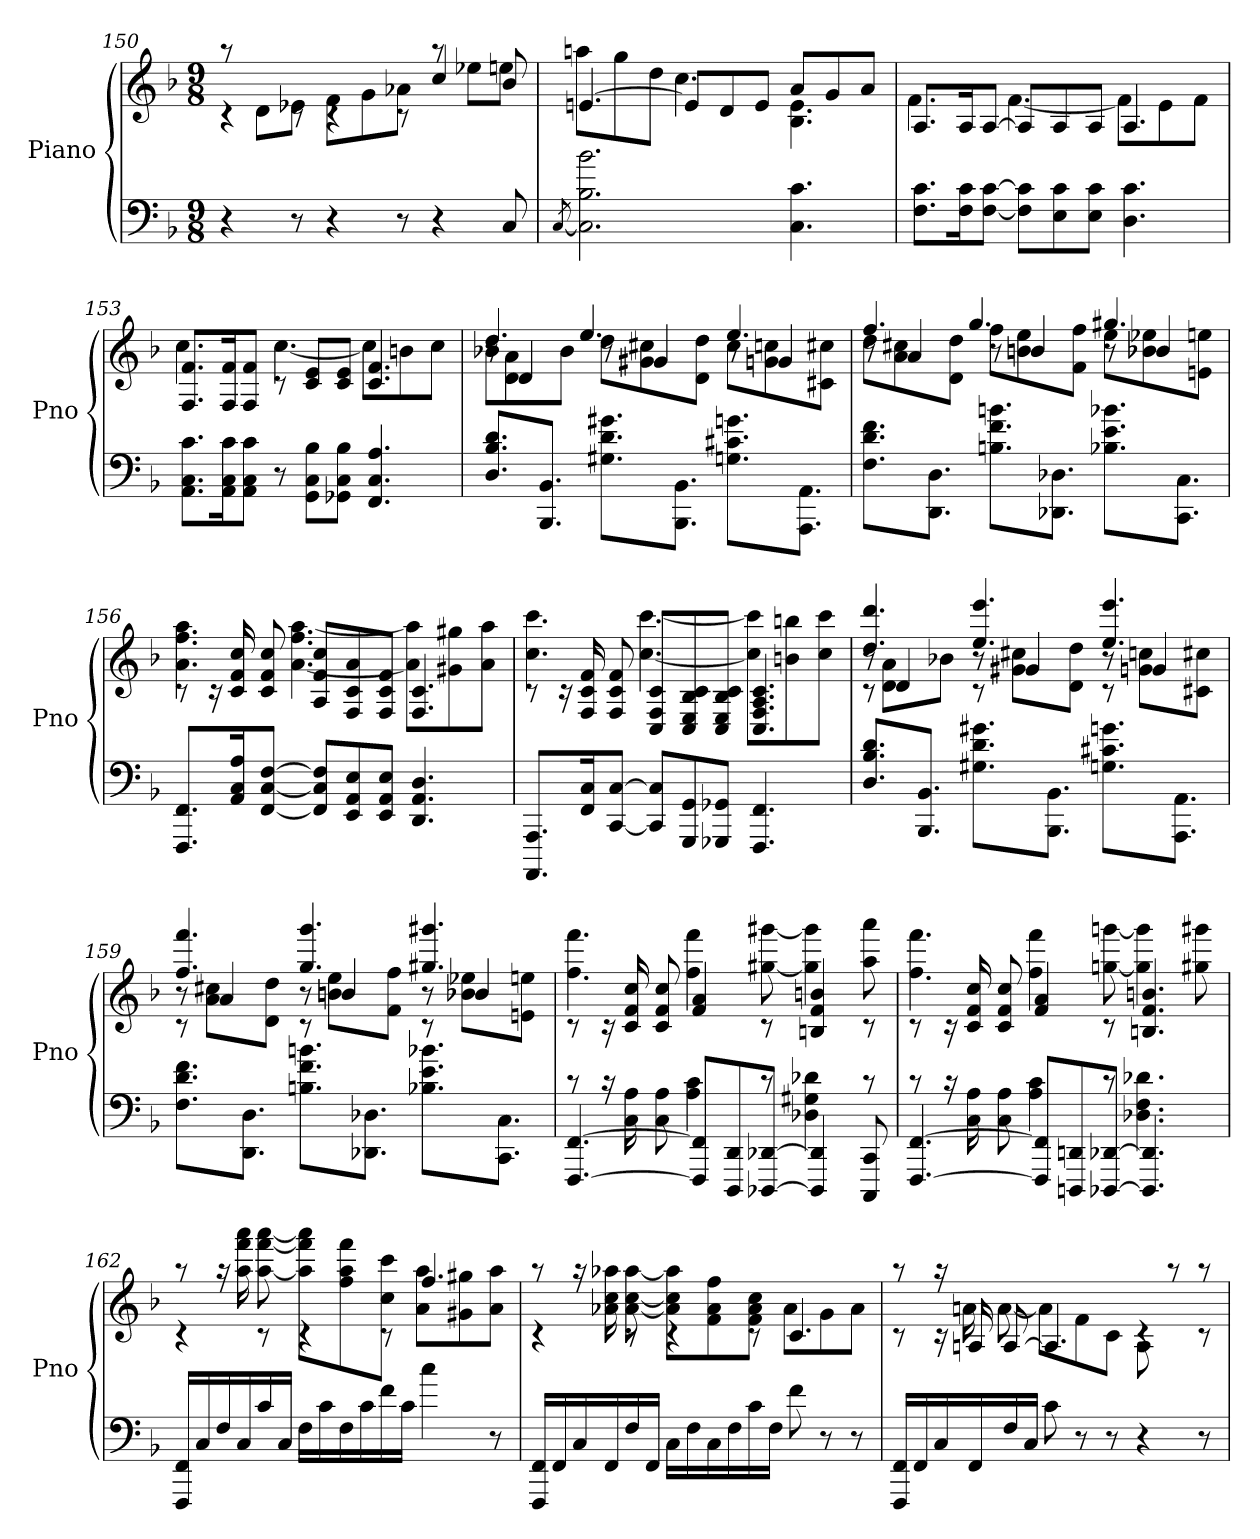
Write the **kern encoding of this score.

**kern	**kern
*part1	*part1
*staff2	*staff1
*I"Piano	*
*I'Pno	*
*clefF4	*clefG2
*k[b-]	*k[b-]
*M9/8	*M9/8
=150	=150
*	*^
4r	4rc	8raa
.	.	8dL
8r	8rc	8e-XJ
4r	4rc	8fL
.	.	8g
8r	8rc	8a-XJ
4r	4cc	8raa
.	.	8ee-XL
8C	8b-	8eenJ
=151	=151	=151
[8qC	.	.
2.C] 2.B- 2.b-	[4.en	8aanL
.	.	8gg
.	.	8ddJ
.	8eL]	4.cc
.	8d	.
.	8eJ	.
4.C 4.c	8aL	4.B- 4.e
.	8g	.
.	8aJ	.
=152	=152	=152
8.F 8.cL	8.AL	4.f
16F 16cK	16AK	.
[8F [8cJ	[8AJ	.
8F] 8c]L	8AL]	[4.f
8E 8c	8A	.
8E 8cJ	8AJ	.
4.D 4.c	4.A	8fL]
.	.	8e
.	.	8fJ
=153	=153	=153
8.AA 8.C 8.cL	8.F 8.fL	4.cc
16AA 16C 16cK	16F 16fK	.
8AA 8C 8cJ	8F 8fJ	.
8r	8rc	[4.cc
8GG 8C 8B-L	8c 8eL	.
8GG-X 8C 8B-J	8c 8eJ	.
4.FF 4.C 4.A	4.c 4.f	8ccL]
.	.	8bn
.	.	8ccJ
=154	=154	=154
*	*	*^
8.D 8.B- 8.dL	8r	8b-XL	4.dd
.	4d	8d 8a	.
8.BBB- 8.BB-J	.	.	.
.	.	8b-J	.
8.G#X 8.d 8.g#XL	8r	8ddL	4.ee
.	4g#X	8g#X 8cc#X	.
8.BBB- 8.BB-J	.	.	.
.	.	8d 8ddJ	.
8.Gn 8.c#X 8.gnL	8r	8cc#L	4.ee
.	4gn	8gn 8ccn	.
8.AAA 8.AAJ	.	.	.
.	.	8c#X 8cc#XJ	.
=155	=155	=155	=155
8.F 8.d 8.fL	8r	8ddL	4.ff
.	4a	8a 8cc#X	.
8.DD 8.DJ	.	.	.
.	.	8d 8ddJ	.
8.Bn 8.f 8.bnL	8r	8ffL	4.gg
.	4bn	8bn 8ee	.
8.DD-X 8.D-XJ	.	.	.
.	.	8f 8ffJ	.
8.B-X 8.e 8.b-XL	8r	8eeL	4.gg#X
.	4b-X	8b-X 8ee-X	.
8.CC 8.CJ	.	.	.
.	.	8en 8eenJ	.
*	*	*v	*v
=156	=156	=156
8.FFF 8.FFL	8rc	4.a 4.ff 4.aa
.	16rc	.
16AA 16C 16AK	16c 16f 16cc	.
[8FF [8C [8FJ	8c 8f 8cc	.
8FF] 8C] 8F]L	8A 8f 8ccL	[4.a 4.ff [4.aa
8EE 8AA 8E	8F 8c 8a	.
8EE 8AA 8EJ	8F 8c 8fJ	.
4.DD 4.AA 4.D	4.F 4.c	8a] 8aa]L
.	.	8g#X 8gg#X
.	.	8a 8aaJ
=157	=157	=157
8.AAAA 8.AAAL	8rc	4.cc 4.ccc
.	16rc	.
16FF 16CK	16F 16c 16f	.
[8CC [8CJ	8F 8c 8f	.
8CC] 8C]L	8C 8F 8cL	[4.cc [4.ccc
8GGG 8GG	8C 8E 8B- 8c	.
8GGG-X 8GG-XJ	8C 8E 8B- 8cJ	.
4.FFF 4.FF	4.C 4.F 4.A 4.c	8cc] 8ccc]L
.	.	8bn 8bbn
.	.	8cc 8cccJ
=158	=158	=158
*	*	*^
8.D 8.B- 8.dL	8r	8rc	4.dd 4.ddd
.	4d	8d 8aL	.
8.BBB- 8.BB-J	.	.	.
.	.	8b-XJ	.
8.G#X 8.d 8.g#XL	8r	8rc	4.ee 4.eee
.	4g#X	8g#X 8cc#XL	.
8.BBB- 8.BB-J	.	.	.
.	.	8d 8ddJ	.
8.Gn 8.c#X 8.gnL	8r	8rc	4.ee 4.eee
.	4gn	8gn 8ccnL	.
8.AAA 8.AAJ	.	.	.
.	.	8c#X 8cc#XJ	.
=159	=159	=159	=159
8.F 8.d 8.fL	8r	8rc	4.ff 4.fff
.	4a	8a 8cc#XL	.
8.DD 8.DJ	.	.	.
.	.	8d 8ddJ	.
8.Bn 8.f 8.bnL	8r	8rc	4.gg 4.ggg
.	4bn	8bn 8eeL	.
8.DD-X 8.D-XJ	.	.	.
.	.	8f 8ffJ	.
8.B-X 8.e 8.b-XL	8r	8rc	4.gg#X 4.ggg#X
.	4b-X	8b-X 8ee-XL	.
8.CC 8.CJ	.	.	.
.	.	8en 8eenJ	.
*	*	*v	*v
=160	=160	=160
*^	*	*
[4.FFF [4.FF	8rc	8rc	4.ff 4.fff
.	16rc	16rc	.
.	16C 16A	16c 16f 16cc	.
.	8C 8A	8c 8f 8cc	.
8FFF] 8FF]L	4A 4c	4f 4a	4ff 4fff
8DDD 8DD	.	.	.
[8DDD-X [8DD-XJ	8rc	8rc	[8gg#X [8ggg#X
4DDD-] 4DD-]	4D-X 4G#X 4d-X	4Bn 4f 4bn	4gg#] 4ggg#]
8CCC 8CC	8rc	8rc	8aa 8aaa
=161	=161	=161	=161
[4.FFF [4.FF	8rc	8rc	4.ff 4.fff
.	16rc	16rc	.
.	16C 16A	16c 16f 16cc	.
.	8C 8A	8c 8f 8cc	.
8FFF] 8FF]L	4A 4c	4f 4a	4ff 4fff
8DDDn 8DDn	.	.	.
[8DDD-X [8DD-XJ	8rc	8rc	[8ggn [8gggn
4.DDD-] 4.DD-]	4.D-X 4.F 4.d-X	4.Bn 4.f 4.bn	4gg] 4ggg]
.	.	.	8gg#X 8ggg#X
*v	*v	*	*
=162	=162	=162
16FFF 16FFLL	4rc	8raa
16C	.	.
16F	.	16raa
16C	.	16aa 16fff 16aaa
16c	8rc	[8aa [8fff [8aaa
16CJJ	.	.
16FLL	4rc	8aa] 8fff] 8aaa]L
16c	.	.
16F	.	8ff 8aa 8fff
16c	.	.
16f	8rc	8cc 8cccJ
16cJJ	.	.
4cc	4.ff	8a 8aaL
.	.	8g#X 8gg#X
8r	.	8a 8aaJ
=163	=163	=163
16FFF 16FFLL	4rc	8raa
16FF	.	.
16C	.	16raa
16FF	.	16a-X 16cc 16aa-X
16F	8rc	[8a- [8cc [8aa-
16FFJJ	.	.
16CLL	4rc	8a-] 8cc] 8aa-]L
16F	.	.
16C	.	8f 8a- 8ff
16F	.	.
16c	8rc	8f 8a- 8ccJ
16FJJ	.	.
8f	4.c	8a-L
8r	.	8g
8r	.	8a-J
=164	=164	=164
16FFF 16FFLL	8rc	8raa
16FF	.	.
16C	16rc	16raa
16FF	16An	16an
16F	[8A	[8a
16CJJ	.	.
8c	4.A]	8aL]
8r	.	8f
8r	.	8cJ
4r	4rc	8A
.	.	8raa
8r	8rc	8raa
*	*v	*v
=	=
*-	*-
